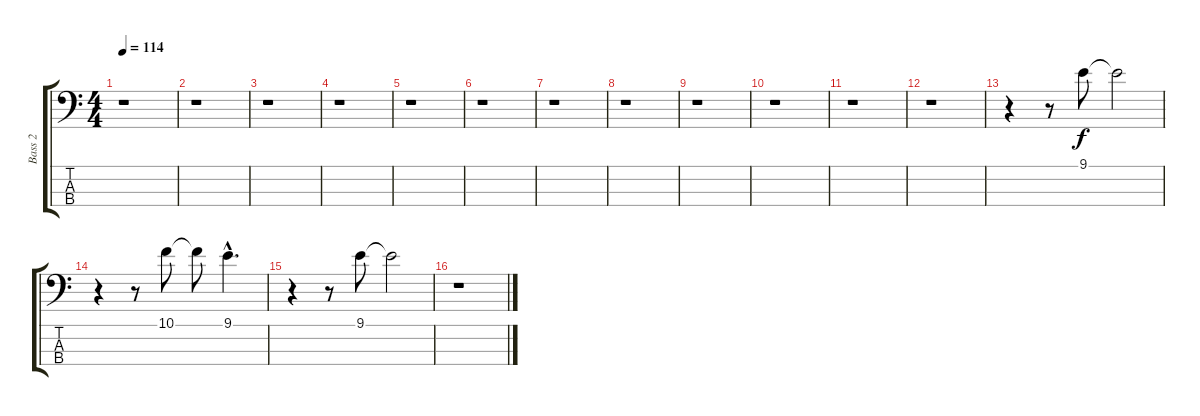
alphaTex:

\track ("Bass 2" "Bass 2") {instrument electricbasspick}
\staff {score tabs}
\tuning (G2 D2 A1 E1) {hide}
\ts (4 4)
\tempo 114
\clef f4
\ks c
r.1{dy f} |
r.1 |
r.1 |
r.1 |
r.1 |
r.1 |
r.1 |
r.1 |
r.1 |
r.1 |
r.1 |
r.1 |
r.4 r.8 9.1.8 9.1{t}.2 |
r.4 r.8 10.1.8 10.1{t}.8 9.1{hac}.4{d} |
r.4 r.8 9.1.8 9.1{t}.2 |
r.1
